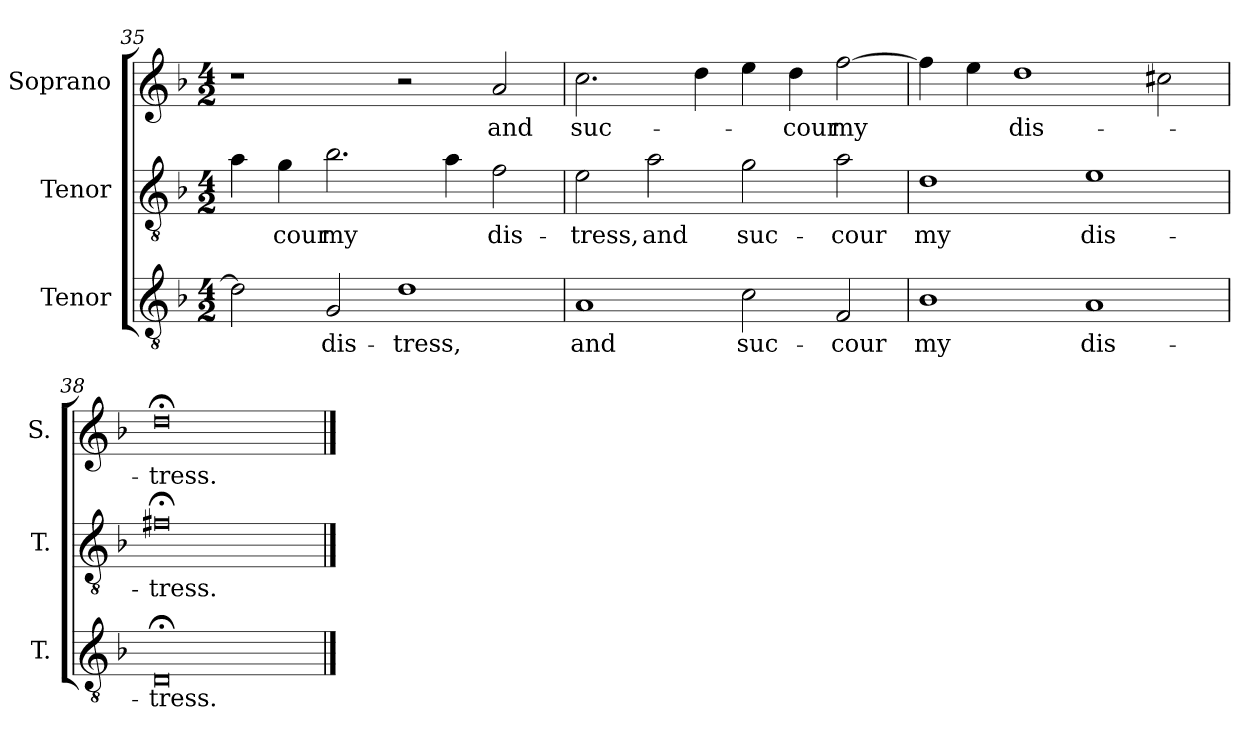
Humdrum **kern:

**kern	**text	**kern	**text	**kern	**text
*part3	*part3	*part2	*part2	*part1	*part1
*staff3	*staff3	*staff2	*staff2	*staff1	*staff1
*I"Tenor	*	*I"Tenor	*	*I"Soprano	*
*I'T.	*	*I'T.	*	*I'S.	*
*clefGv2	*	*clefGv2	*	*clefG2	*
*ITrd7c12	*	*ITrd7c12	*	*	*
*k[b-]	*	*k[b-]	*	*k[b-]	*
*F:	*	*F:	*	*F:	*
*M4/2	*	*M4/2	*	*M4/2	*
=35	=35	=35	=35	=35	=35
2Di\]	.	4Ai\	.	1r	.
!	!	!	!LO:LY:b:color=#000000	!	!
.	.	4Gi\	-cour	.	.
!	!LO:LY:b:color=#000000	!	!	!	!
!	!	!	!LO:LY:b:color=#000000	!	!
2GGi/	dis-	2.B-i\	my	.	.
!	!LO:LY:b:color=#000000	!	!	!	!
1Di	-tress,	.	.	2r	.
.	.	4Ai\	.	.	.
!	!	!	!LO:LY:b:color=#000000	!	!
!	!	!	!	!	!LO:LY:b:color=#000000
.	.	2Fi\	dis-	2ai/	and
=36	=36	=36	=36	=36	=36
!	!LO:LY:b:color=#000000	!	!	!	!
!	!	!	!LO:LY:b:color=#000000	!	!
!	!	!	!	!	!LO:LY:b:color=#000000
1AAi	and	2Ei\	-tress,	2.cci\	suc-
!	!	!	!LO:LY:b:color=#000000	!	!
.	.	2Ai\	and	.	.
.	.	.	.	4ddi\	.
!	!LO:LY:b:color=#000000	!	!	!	!
!	!	!	!LO:LY:b:color=#000000	!	!
2Ci\	suc-	2Gi\	suc-	4eei\	.
!	!	!	!	!	!LO:LY:b:color=#000000
.	.	.	.	4ddi\	-cour
!	!LO:LY:b:color=#000000	!	!	!	!
!	!	!	!LO:LY:b:color=#000000	!	!
!	!	!	!	!	!LO:LY:b:color=#000000
2FFi/	-cour	2Ai\	-cour	[2ffi\	my
=37	=37	=37	=37	=37	=37
!	!LO:LY:b:color=#000000	!	!	!	!
!	!	!	!LO:LY:b:color=#000000	!	!
1BB-i	my	1Di	my	4ffi\]	.
.	.	.	.	4eei\	.
!	!	!	!	!	!LO:LY:b:color=#000000
.	.	.	.	1ddi	dis-
!	!LO:LY:b:color=#000000	!	!	!	!
!	!	!	!LO:LY:b:color=#000000	!	!
1AAi	dis-	1Ei	dis-	.	.
.	.	.	.	2cc#Xi\	.
=38	=38	=38	=38	=38	=38
!	!LO:LY:b:color=#000000	!	!	!	!
!	!	!	!LO:LY:b:color=#000000	!	!
!	!	!	!	!	!LO:LY:b:color=#000000
0DD;i	-tress.	0F#X;i	-tress.	0dd;i	-tress.
==	==	==	==	==	==
*-	*-	*-	*-	*-	*-
